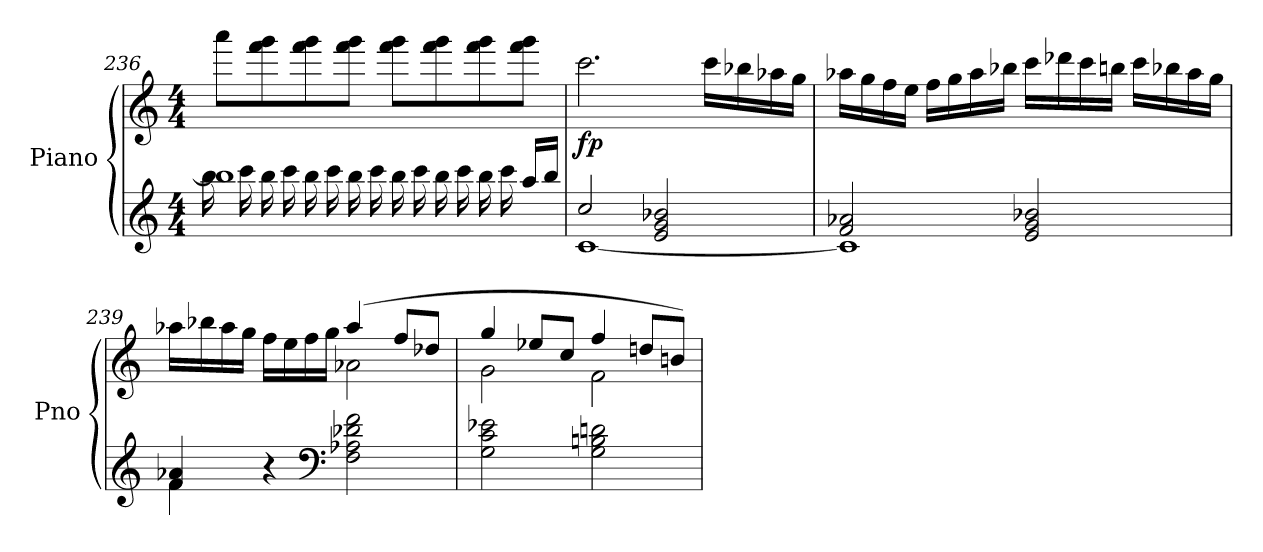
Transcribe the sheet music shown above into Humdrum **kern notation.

**kern	**kern	**dynam
*part1	*part1	*part1
*staff2	*staff1	*staff1/2
*I"Piano	*	*
*I'Pno	*	*
!!LO:LB:g=z
*clefG2	*clefG2	*
*k[]	*k[]	*
*M4/4	*M4/4	*
=236	=236	=236
*^	*	*
1bb]	16bb	8aaa\L	.
.	16ccc	.	.
.	16bb	8fff\ 8ggg\	.
.	16ccc	.	.
.	16bb	8fff\ 8ggg\	.
.	16ccc	.	.
.	16bb	8fff\ 8ggg\J	.
.	16ccc	.	.
.	16bb	8fff\ 8ggg\L	.
.	16ccc	.	.
.	16bb	8fff\ 8ggg\	.
.	16ccc	.	.
.	16bb	8fff\ 8ggg\	.
.	16ccc	.	.
.	16aa/LL	8fff\ 8ggg\J	.
.	16bb/JJ	.	.
=237	=237	=237	=237
!	!	!	!LO:DY:b
2cc/	[1c	2.ccc\	fp
2e/ 2g/ 2b-X/	.	.	.
.	.	16ccc\LL	.
.	.	16bb-X\	.
.	.	16aa-X\	.
.	.	16gg\JJ	.
=238	=238	=238	=238
2f/ 2a-X/	1c]	16aa-X\LL	.
.	.	16gg\	.
.	.	16ff\	.
.	.	16ee\JJ	.
.	.	16ff\LL	.
.	.	16gg\	.
.	.	16aa-\	.
.	.	16bb-X\JJ	.
2e/ 2g/ 2b-X/	.	16ccc\LL	.
.	.	16ddd-X\	.
.	.	16ccc\	.
.	.	16bbn\JJ	.
.	.	16ccc\LL	.
.	.	16bb-X\	.
.	.	16aa-\	.
.	.	16gg\JJ	.
!!LO:LB:g=z
=239	=239	=239	=239
*	*	*^	*
4f/ 4a-X/	4f\	16aa-X\LL	2ryy	.
.	.	16bb-X\	.	.
.	.	16aa-\	.	.
.	.	16gg\JJ	.	.
4r	2.ryy	16ff\LL	.	.
.	.	16ee\	.	.
.	.	16ff\	.	.
.	.	16gg\JJ	.	.
*clefF4	*	*	*	*
2F\ 2A-X\ 2d-X\ 2f\	.	(4aa-/	2a-X\	.
.	.	8ff/L	.	.
.	.	8dd-X/J	.	.
*v	*v	*	*	*
=240	=240	=240	=240
2G\ 2c\ 2e-X\	4gg/	2g\	.
.	8ee-X/L	.	.
.	8cc/J	.	.
2G\ 2Bn\ 2dn\	4ff/	2f\	.
.	8ddn/L	.	.
.	8bn/J)	.	.
*	*v	*v	*
=	=	=
*-	*-	*-
